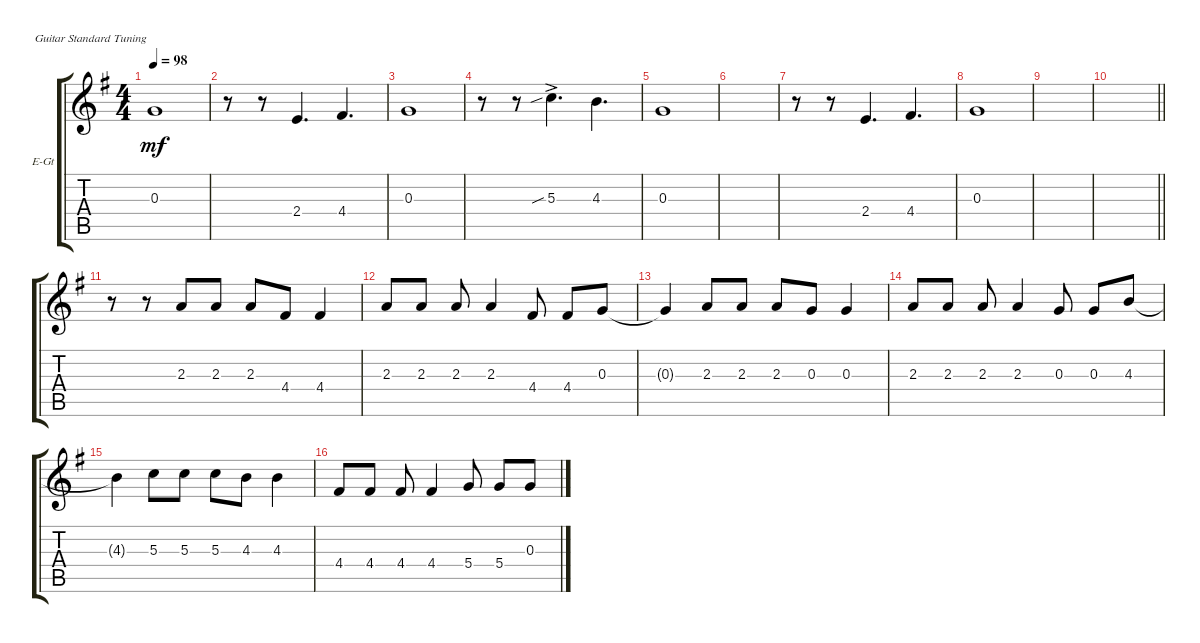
\defaultSystemsLayout 4
\bracketExtendMode groupsimilarinstruments
\firstSystemTrackNameOrientation horizontal
\otherSystemsTrackNameOrientation horizontal
\track ("Electric Guitar" "E-Gt") {instrument electricguitarclean}
\staff {score tabs}
\tuning (E4 B3 G3 D3 A2 E2)
\ts (4 4)
\tempo 98
\clef g2
\scale
0.333333
\ks g
0.3.1{dy mf} |
\scale
0.333333 r.8 r.8 2.4.4{d} 4.4.4{d} |
\scale
0.333333 0.3.1 |
\scale
0.333333 r.8 r.8 5.3{sib ac}.4{d} 4.3.4{d} |
\scale
0.333333 0.3.1 |
\scale
0.333333 |
\scale
0.333333 r.8 r.8 2.4.4{d} 4.4.4{d} |
\scale
0.333333 0.3.1 |
\scale
0.333333 |
\scale
0.333333
\barLineRight lightlight
|
\scale
0.333333 r.8 r.8 2.3.8 2.3.8 2.3.8 4.4.8 4.4.4 |
\scale
0.333333 2.3.8 2.3.8 2.3.8 2.3.4 4.4.8 4.4.8 0.3.8 |
\scale
0.333333 0.3{t}.4 2.3.8 2.3.8 2.3.8 0.3.8 0.3.4 |
\scale
0.333333 2.3.8 2.3.8 2.3.8 2.3.4 0.3.8 0.3.8 4.3.8 |
\scale
0.333333 4.3{t}.4 5.3.8 5.3.8 5.3.8 4.3.8 4.3.4 |
\scale
0.333333 4.4.8 4.4.8 4.4.8 4.4.4 5.4.8 5.4.8 0.3.8
